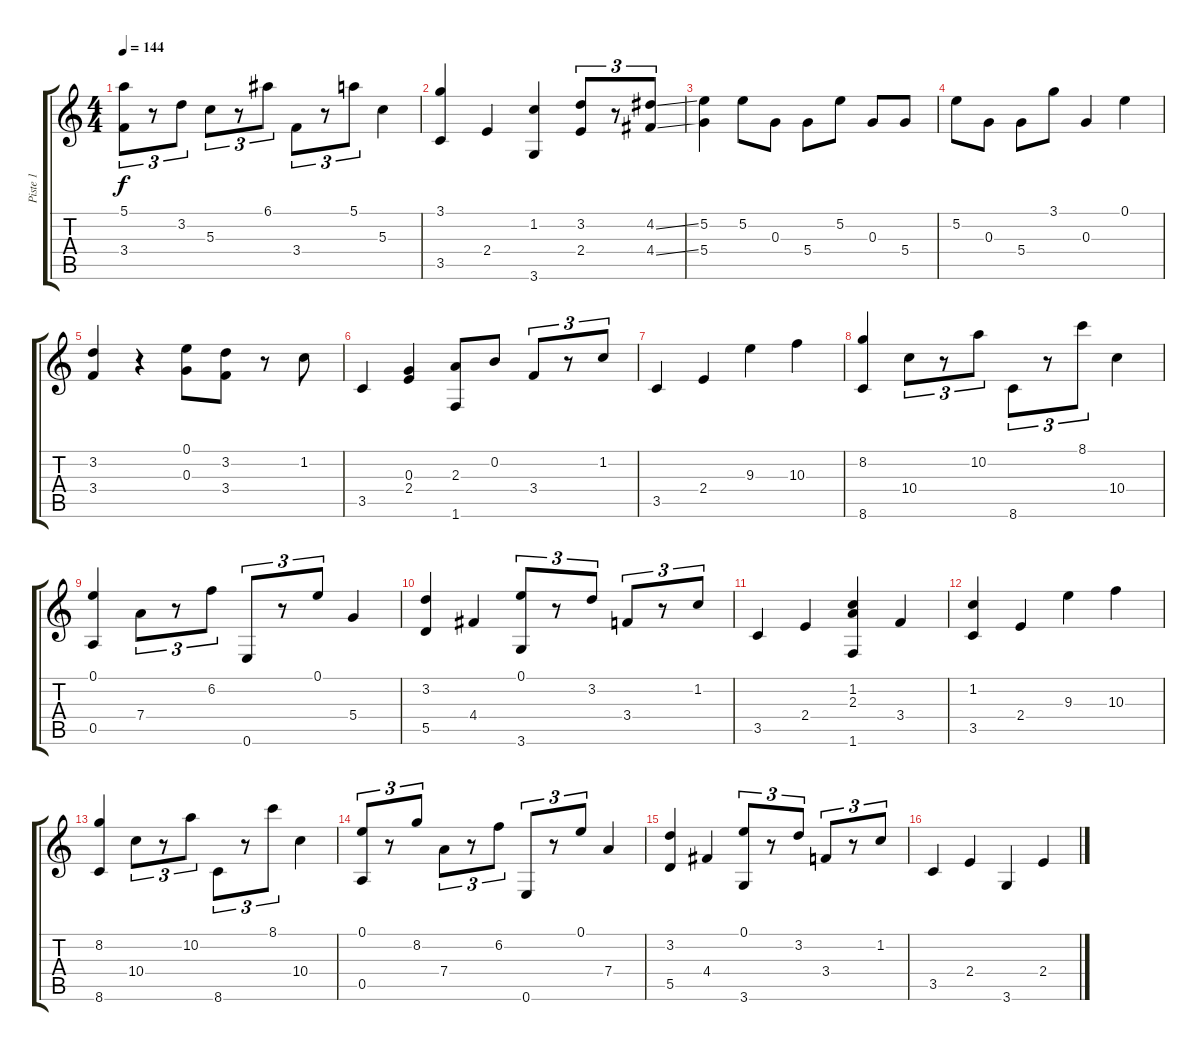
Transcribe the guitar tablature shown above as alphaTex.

\track ("Piste 1" "Piste 1") {instrument acousticguitarnylon}
\staff {score tabs}
\tuning (E4 B3 G3 D3 A2 E2) {hide}
\ts (4 4)
\tempo 144
\clef g2
\ks c
(5.1 3.4).8{tu (3 2) dy f} r.8{tu (3 2)} 3.2.8{tu (3 2)} 5.3.8{tu (3 2)} r.8{tu (3 2)} 6.1.8{tu (3 2)} 3.4.8{tu (3 2)} r.8{tu (3 2)} 5.1.8{tu (3 2)} 5.3.4 |
(3.1 3.5).4 2.4.4 (1.2 3.6).4 (3.2 2.4).8{tu (3 2)} r.8{tu (3 2)} (4.2{ss} 4.4{ss}).8{tu (3 2)} |
(5.2 5.4).4 5.2.8 0.3.8 5.4.8 5.2.8 0.3.8 5.4.8 |
5.2.8 0.3.8 5.4.8 3.1.8 0.3.4 0.1.4 |
(3.2 3.4).4 r.4 (0.1 0.3).8 (3.2 3.4).8 r.8 1.2.8 |
3.5.4 (0.3 2.4).4 (2.3 1.6).8 0.2.8 3.4.8{tu (3 2)} r.8{tu (3 2)} 1.2.8{tu (3 2)} |
3.5.4 2.4.4 9.3.4 10.3.4 |
(8.2 8.6).4 10.4.8{tu (3 2)} r.8{tu (3 2)} 10.2.8{tu (3 2)} 8.6.8{tu (3 2)} r.8{tu (3 2)} 8.1.8{tu (3 2)} 10.4.4 |
(0.1 0.5).4 7.4.8{tu (3 2)} r.8{tu (3 2)} 6.2.8{tu (3 2)} 0.6.8{tu (3 2)} r.8{tu (3 2)} 0.1.8{tu (3 2)} 5.4.4 |
(3.2 5.5).4 4.4.4 (0.1 3.6).8{tu (3 2)} r.8{tu (3 2)} 3.2.8{tu (3 2)} 3.4.8{tu (3 2)} r.8{tu (3 2)} 1.2.8{tu (3 2)} |
3.5.4 2.4.4 (1.2 2.3 1.6).4 3.4.4 |
(1.2 3.5).4 2.4.4 9.3.4 10.3.4 |
(8.2 8.6).4 10.4.8{tu (3 2)} r.8{tu (3 2)} 10.2.8{tu (3 2)} 8.6.8{tu (3 2)} r.8{tu (3 2)} 8.1.8{tu (3 2)} 10.4.4 |
(0.1 0.5).8{tu (3 2)} r.8{tu (3 2)} 8.2.8{tu (3 2)} 7.4.8{tu (3 2)} r.8{tu (3 2)} 6.2.8{tu (3 2)} 0.6.8{tu (3 2)} r.8{tu (3 2)} 0.1.8{tu (3 2)} 7.4.4 |
(3.2 5.5).4 4.4.4 (0.1 3.6).8{tu (3 2)} r.8{tu (3 2)} 3.2.8{tu (3 2)} 3.4.8{tu (3 2)} r.8{tu (3 2)} 1.2.8{tu (3 2)} |
3.5.4 2.4.4 3.6.4 2.4.4
